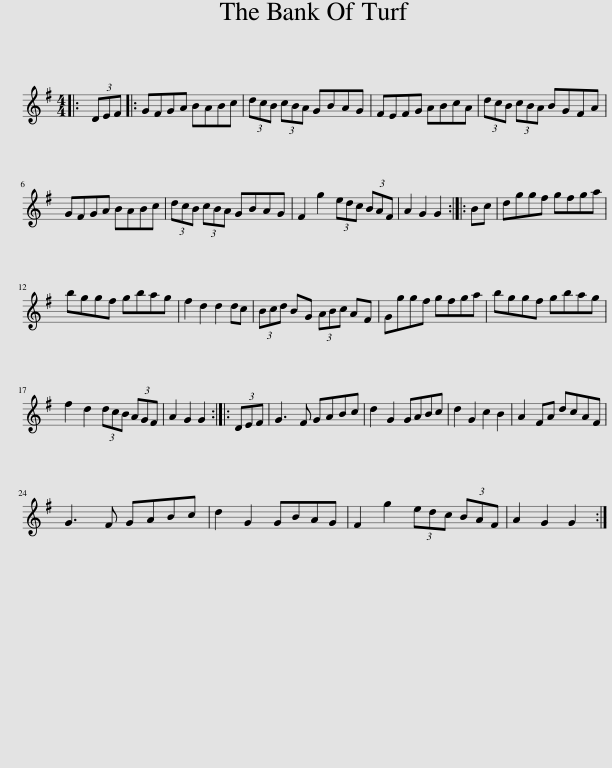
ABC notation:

X:1
L:1/8
M:4/4
I:linebreak $
K:G
V:1 treble
V:1
|: (3DEF |: GFGA BABc | (3dcB (3cBA GBAG | FEFG ABcA | (3dcB (3cBA BGFA |$ %5
 GFGA BABc | (3dcB (3cBA GBAG | F2 g2 (3edc (3BAF | A2 G2 G2 :: Bc | %10
 dggf gfga |$ bggf gbag | f2 d2 d2 dc | (3Bcd BG (3ABc AF | Gggf gfga | %15
 bggf gbag |$ f2 d2 (3dcB (3AGF | A2 G2 G2 :: (3DEF | G3 F GABc | %20
 d2 G2 GABc | d2 G2 c2 B2 | A2 FA dcAF |$ G3 F GABc | d2 G2 GBAG | %25
 F2 g2 (3edc (3BAF | A2 G2 G2 :| %27
